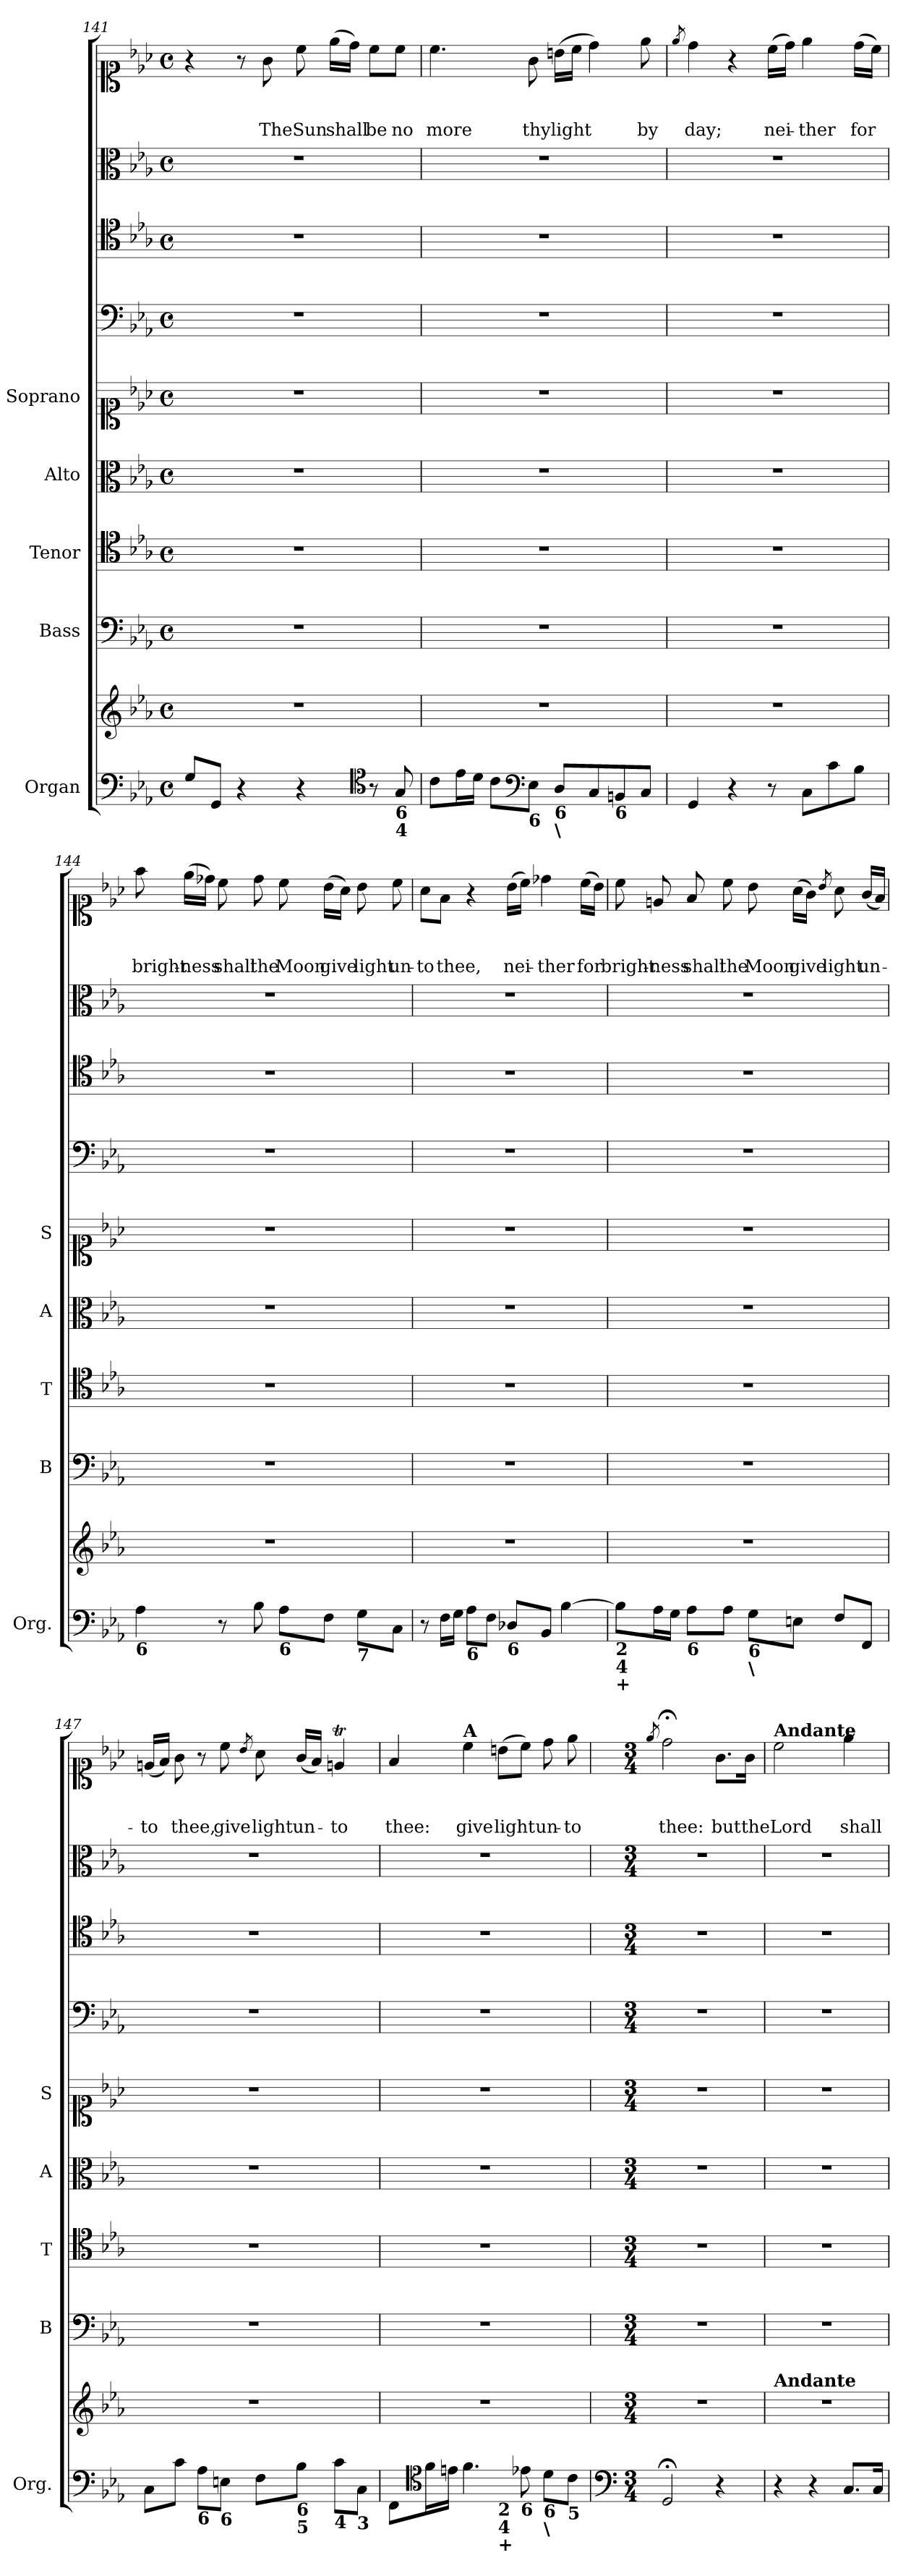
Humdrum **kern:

**kern	**kern	**kern	**kern	**kern	**kern	**kern	**kern	**kern	**kern	**text	**text	**text
*part9	*part9	*part8	*part7	*part6	*part5	*part4	*part3	*part2	*part1	*part1	*part1	*part1
*staff10	*staff9	*staff8	*staff7	*staff6	*staff5	*staff4	*staff3	*staff2	*staff1	*staff1	*staff1	*staff1
*I"Organ	*	*I"Bass	*I"Tenor	*I"Alto	*I"Soprano	*	*	*	*	*	*	*
*I'Org.	*	*I'B	*I'T	*I'A	*I'S	*	*	*	*	*	*	*
*clefF4	*clefG2	*clefF4	*clefC4	*clefC3	*clefC1	*clefF4	*clefC4	*clefC3	*clefC1	*	*	*
*k[b-e-a-]	*k[b-e-a-]	*k[b-e-a-]	*k[b-e-a-]	*k[b-e-a-]	*k[b-e-a-]	*k[b-e-a-]	*k[b-e-a-]	*k[b-e-a-]	*k[b-e-a-]	*	*	*
*c:	*c:	*c:	*c:	*c:	*c:	*c:	*c:	*c:	*c:	*	*	*
*M4/4	*M4/4	*M4/4	*M4/4	*M4/4	*M4/4	*M4/4	*M4/4	*M4/4	*M4/4	*	*	*
*met(c)	*met(c)	*met(c)	*met(c)	*met(c)	*met(c)	*met(c)	*met(c)	*met(c)	*met(c)	*	*	*
=141	=141	=141	=141	=141	=141	=141	=141	=141	=141	=141	=141	=141
8G/L	1r	1r	1r	1r	1r	1r	1r	1r	4r	.	.	.
8GG/J	.	.	.	.	.	.	.	.	.	.	.	.
4r	.	.	.	.	.	.	.	.	8r	.	.	.
!	!	!	!	!	!	!	!	!	!	!	!	!LO:LY:b
.	.	.	.	.	.	.	.	.	8g\	.	.	The
!	!	!	!	!	!	!	!	!	!	!	!	!LO:LY:b
4r	.	.	.	.	.	.	.	.	8cc\	.	.	Sun
!	!	!	!	!	!	!	!	!	!	!	!	!LO:LY:b
.	.	.	.	.	.	.	.	.	(>16ee-\LL	.	.	shall
.	.	.	.	.	.	.	.	.	16dd\JJ)	.	.	.
*clefC4	*	*	*	*	*	*	*	*	*	*	*	*
!	!	!	!	!	!	!	!	!	!	!	!	!LO:LY:b
8r	.	.	.	.	.	.	.	.	8cc\L	.	.	be
!LO:TX:b:B:t=6	!	!	!	!	!	!	!	!	!	!	!	!
!LO:TX:b:B:t=4	!	!	!	!	!	!	!	!	!	!	!	!
!	!	!	!	!	!	!	!	!	!	!	!	!LO:LY:b
8G/	.	.	.	.	.	.	.	.	8cc\J	.	.	no
!!LO:LB:g=z
=142	=142	=142	=142	=142	=142	=142	=142	=142	=142	=142	=142	=142
!	!	!	!	!	!	!	!	!	!	!	!	!LO:LY:b
8c\L	1r	1r	1r	1r	1r	1r	1r	1r	4.cc\	.	.	more
16e-\L	.	.	.	.	.	.	.	.	.	.	.	.
16d\JJ	.	.	.	.	.	.	.	.	.	.	.	.
8c\L	.	.	.	.	.	.	.	.	.	.	.	.
*clefF4	*	*	*	*	*	*	*	*	*	*	*	*
!LO:TX:b:B:t=6	!	!	!	!	!	!	!	!	!	!	!	!
!	!	!	!	!	!	!	!	!	!	!	!	!LO:LY:b
8E-\J	.	.	.	.	.	.	.	.	8g\	.	.	thy
!LO:TX:b:B:t=6	!	!	!	!	!	!	!	!	!	!	!	!
!LO:TX:b:B:t=\	!	!	!	!	!	!	!	!	!	!	!	!
!	!	!	!	!	!	!	!	!	!	!	!	!LO:LY:b
8D/L	.	.	.	.	.	.	.	.	(>16bn\LL	.	.	light
.	.	.	.	.	.	.	.	.	16cc\JJ	.	.	.
8C/	.	.	.	.	.	.	.	.	4dd\)	.	.	.
!LO:TX:b:B:t=6	!	!	!	!	!	!	!	!	!	!	!	!
8BBn/	.	.	.	.	.	.	.	.	.	.	.	.
!	!	!	!	!	!	!	!	!	!	!	!	!LO:LY:b
8C/J	.	.	.	.	.	.	.	.	8ee-\	.	.	by
=143	=143	=143	=143	=143	=143	=143	=143	=143	=143	=143	=143	=143
.	.	.	.	.	.	.	.	.	8qee-/	.	.	.
!	!	!	!	!	!	!	!	!	!	!	!	!LO:LY:b
4GG/	1r	1r	1r	1r	1r	1r	1r	1r	4dd\	.	.	day;
4r	.	.	.	.	.	.	.	.	4r	.	.	.
!	!	!	!	!	!	!	!	!	!	!	!	!LO:LY:b
8r	.	.	.	.	.	.	.	.	(>16cc\LL	.	.	nei-
.	.	.	.	.	.	.	.	.	16dd\JJ)	.	.	.
!	!	!	!	!	!	!	!	!	!	!	!	!LO:LY:b
8C\L	.	.	.	.	.	.	.	.	4ee-\	.	.	-ther
8c\	.	.	.	.	.	.	.	.	.	.	.	.
!	!	!	!	!	!	!	!	!	!	!	!	!LO:LY:b
8B-\J	.	.	.	.	.	.	.	.	(>16dd\LL	.	.	for
.	.	.	.	.	.	.	.	.	16cc\JJ)	.	.	.
=144	=144	=144	=144	=144	=144	=144	=144	=144	=144	=144	=144	=144
!LO:TX:b:B:t=6	!	!	!	!	!	!	!	!	!	!	!	!
!	!	!	!	!	!	!	!	!	!	!	!	!LO:LY:b
4A-\	1r	1r	1r	1r	1r	1r	1r	1r	8ff\	.	.	bright-
!	!	!	!	!	!	!	!	!	!	!	!	!LO:LY:b
.	.	.	.	.	.	.	.	.	(>16ee-\LL	.	.	-ness
.	.	.	.	.	.	.	.	.	16dd-X\JJ)	.	.	.
!	!	!	!	!	!	!	!	!	!	!	!	!LO:LY:b
8r	.	.	.	.	.	.	.	.	8cc\	.	.	shall
!	!	!	!	!	!	!	!	!	!	!	!	!LO:LY:b
8B-\	.	.	.	.	.	.	.	.	8dd-\	.	.	the
!LO:TX:b:B:t=6	!	!	!	!	!	!	!	!	!	!	!	!
!	!	!	!	!	!	!	!	!	!	!	!	!LO:LY:b
8A-\L	.	.	.	.	.	.	.	.	8cc\	.	.	Moon
!	!	!	!	!	!	!	!	!	!	!	!	!LO:LY:b
8F\J	.	.	.	.	.	.	.	.	(>16b-\LL	.	.	give
.	.	.	.	.	.	.	.	.	16a-\JJ)	.	.	.
!LO:TX:b:B:t=7	!	!	!	!	!	!	!	!	!	!	!	!
!	!	!	!	!	!	!	!	!	!	!	!	!LO:LY:b
8G\L	.	.	.	.	.	.	.	.	8b-\	.	.	light
!	!	!	!	!	!	!	!	!	!	!	!	!LO:LY:b
8C\J	.	.	.	.	.	.	.	.	8cc\	.	.	un-
!!LO:PB:g=z
=145	=145	=145	=145	=145	=145	=145	=145	=145	=145	=145	=145	=145
!	!	!	!	!	!	!	!	!	!	!	!	!LO:LY:b
8r	1r	1r	1r	1r	1r	1r	1r	1r	8a-\L	.	.	-to
!	!	!	!	!	!	!	!	!	!	!	!	!LO:LY:b
16F\LL	.	.	.	.	.	.	.	.	8f\J	.	.	thee,
16G\JJ	.	.	.	.	.	.	.	.	.	.	.	.
!LO:TX:b:B:t=6	!	!	!	!	!	!	!	!	!	!	!	!
8A-\L	.	.	.	.	.	.	.	.	4r	.	.	.
8F\J	.	.	.	.	.	.	.	.	.	.	.	.
!LO:TX:b:B:t=6	!	!	!	!	!	!	!	!	!	!	!	!
!	!	!	!	!	!	!	!	!	!	!	!	!LO:LY:b
8D-X/L	.	.	.	.	.	.	.	.	(>16b-\LL	.	.	nei-
.	.	.	.	.	.	.	.	.	16cc\JJ)	.	.	.
!	!	!	!	!	!	!	!	!	!	!	!	!LO:LY:b
8BB-/J	.	.	.	.	.	.	.	.	4dd-X\	.	.	-ther
[4B-\	.	.	.	.	.	.	.	.	.	.	.	.
!	!	!	!	!	!	!	!	!	!	!	!	!LO:LY:b
.	.	.	.	.	.	.	.	.	(>16cc\LL	.	.	for
.	.	.	.	.	.	.	.	.	16b-\JJ)	.	.	.
=146	=146	=146	=146	=146	=146	=146	=146	=146	=146	=146	=146	=146
!LO:TX:b:B:t=2	!	!	!	!	!	!	!	!	!	!	!	!
!LO:TX:b:B:t=4	!	!	!	!	!	!	!	!	!	!	!	!
!LO:TX:b:B:t=+	!	!	!	!	!	!	!	!	!	!	!	!
!	!	!	!	!	!	!	!	!	!	!	!	!LO:LY:b
8B-\L]	1r	1r	1r	1r	1r	1r	1r	1r	8cc\	.	.	bright-
!	!	!	!	!	!	!	!	!	!	!	!	!LO:LY:b
16A-\L	.	.	.	.	.	.	.	.	8en/	.	.	-ness
16G\JJ	.	.	.	.	.	.	.	.	.	.	.	.
!LO:TX:b:B:t=6	!	!	!	!	!	!	!	!	!	!	!	!
!	!	!	!	!	!	!	!	!	!	!	!	!LO:LY:b
8A-\L	.	.	.	.	.	.	.	.	8f/	.	.	shall
!	!	!	!	!	!	!	!	!	!	!	!	!LO:LY:b
8A-\J	.	.	.	.	.	.	.	.	8cc\	.	.	the
!LO:TX:b:B:t=6	!	!	!	!	!	!	!	!	!	!	!	!
!LO:TX:b:B:t=\	!	!	!	!	!	!	!	!	!	!	!	!
!	!	!	!	!	!	!	!	!	!	!	!	!LO:LY:b
8G\L	.	.	.	.	.	.	.	.	8b-\	.	.	Moon
!	!	!	!	!	!	!	!	!	!	!	!	!LO:LY:b
8En\J	.	.	.	.	.	.	.	.	(>16a-\LL	.	.	give
.	.	.	.	.	.	.	.	.	16g\JJ)	.	.	.
.	.	.	.	.	.	.	.	.	8qb-/	.	.	.
!	!	!	!	!	!	!	!	!	!	!	!	!LO:LY:b
8F/L	.	.	.	.	.	.	.	.	8a-\	.	.	light
!	!	!	!	!	!	!	!	!	!	!	!	!LO:LY:b
8FF/J	.	.	.	.	.	.	.	.	(<16g/LL	.	.	un-
.	.	.	.	.	.	.	.	.	16f/JJ)	.	.	.
=147	=147	=147	=147	=147	=147	=147	=147	=147	=147	=147	=147	=147
!	!	!	!	!	!	!	!	!	!	!	!	!LO:LY:b
8C\L	1r	1r	1r	1r	1r	1r	1r	1r	(<16en/LL	.	.	-to
.	.	.	.	.	.	.	.	.	16f/JJ)	.	.	.
!	!	!	!	!	!	!	!	!	!	!	!	!LO:LY:b
8c\J	.	.	.	.	.	.	.	.	8g\	.	.	thee,
!LO:TX:b:B:t=6	!	!	!	!	!	!	!	!	!	!	!	!
8A-\L	.	.	.	.	.	.	.	.	8r	.	.	.
!LO:TX:b:B:t=6	!	!	!	!	!	!	!	!	!	!	!	!
!	!	!	!	!	!	!	!	!	!	!	!	!LO:LY:b
8En\J	.	.	.	.	.	.	.	.	8cc\	.	.	give
.	.	.	.	.	.	.	.	.	8qb-/	.	.	.
!	!	!	!	!	!	!	!	!	!	!	!	!LO:LY:b
8F\L	.	.	.	.	.	.	.	.	8a-\	.	.	light
!LO:TX:b:B:t=6	!	!	!	!	!	!	!	!	!	!	!	!
!LO:TX:b:B:t=5	!	!	!	!	!	!	!	!	!	!	!	!
!	!	!	!	!	!	!	!	!	!	!	!	!LO:LY:b
8B-\J	.	.	.	.	.	.	.	.	(<16g/LL	.	.	un-
.	.	.	.	.	.	.	.	.	16f/JJ)	.	.	.
!LO:TX:b:B:t=4	!	!	!	!	!	!	!	!	!	!	!	!
!	!	!	!	!	!	!	!	!	!	!	!	!LO:LY:b
8c\L	.	.	.	.	.	.	.	.	4ent/	.	.	-to
!LO:TX:b:B:t=3	!	!	!	!	!	!	!	!	!	!	!	!
8C\J	.	.	.	.	.	.	.	.	.	.	.	.
!!LO:LB:g=z
=148	=148	=148	=148	=148	=148	=148	=148	=148	=148	=148	=148	=148
!	!	!	!	!	!	!	!	!	!	!	!	!LO:LY:b
*^	*	*	*	*	*	*	*	*	*	*	*	*
8FF\L	2ryy	1r	1r	1r	1r	1r	1r	1r	1r	4f/	.	.	thee:
*clefC4	*	*	*	*	*	*	*	*	*	*	*	*	*
16f\L	.	.	.	.	.	.	.	.	.	.	.	.	.
16en\JJ	.	.	.	.	.	.	.	.	.	.	.	.	.
!	!	!	!	!	!	!	!	!	!	!LO:TX:a:B:t=A	!	!	!
!	!	!	!	!	!	!	!	!	!	!	!	!	!LO:LY:b
4.f\	.	.	.	.	.	.	.	.	.	4cc\	.	.	give
!	!LO:TX:b:B:t=2	!	!	!	!	!	!	!	!	!	!	!	!
!	!LO:TX:b:B:t=4	!	!	!	!	!	!	!	!	!	!	!	!
!	!LO:TX:b:B:t=+	!	!	!	!	!	!	!	!	!	!	!	!
!	!	!	!	!	!	!	!	!	!	!	!	!	!LO:LY:b
.	2ryy	.	.	.	.	.	.	.	.	(>8bn\L	.	.	light
!LO:TX:b:B:t=6	!	!	!	!	!	!	!	!	!	!	!	!	!
8e-X\	.	.	.	.	.	.	.	.	.	8cc\J)	.	.	.
!LO:TX:b:B:t=6	!	!	!	!	!	!	!	!	!	!	!	!	!
!LO:TX:b:B:t=\	!	!	!	!	!	!	!	!	!	!	!	!	!
!	!	!	!	!	!	!	!	!	!	!	!	!	!LO:LY:b
8d\L	.	.	.	.	.	.	.	.	.	8dd\	.	.	un-
!LO:TX:b:B:t=5	!	!	!	!	!	!	!	!	!	!	!	!	!
!	!	!	!	!	!	!	!	!	!	!	!	!	!LO:LY:b
8c\J	.	.	.	.	.	.	.	.	.	8ee-\	.	.	-to
*v	*v	*	*	*	*	*	*	*	*	*	*	*	*
=149	=149	=149	=149	=149	=149	=149	=149	=149	=149	=149	=149	=149
*clefF4	*	*	*	*	*	*	*	*	*	*	*	*
*M3/4	*M3/4	*M3/4	*M3/4	*M3/4	*M3/4	*M3/4	*M3/4	*M3/4	*M3/4	*	*	*
.	.	.	.	.	.	.	.	.	8qee-/	.	.	.
!	!	!	!	!	!	!	!	!	!	!	!	!LO:LY:b
2GG;/	2.r	2.r	2.r	2.r	2.r	2.r	2.r	2.r	2dd;<\	.	.	thee:
!	!	!	!	!	!	!	!	!	!	!	!	!LO:LY:b
4r	.	.	.	.	.	.	.	.	8.g\L	.	.	but
!	!	!	!	!	!	!	!	!	!	!	!	!LO:LY:b
.	.	.	.	.	.	.	.	.	16g\Jk	.	.	the
=150	=150	=150	=150	=150	=150	=150	=150	=150	=150	=150	=150	=150
*	*MM100	*	*	*	*	*	*	*	*MM100	*	*	*
!	!	!	!	!	!	!	!	!	!LO:TX:a:B:t=Andante	!	!	!
!	!LO:TX:a:B:t=Andante	!	!	!	!	!	!	!	!	!	!	!
!	!	!	!	!	!	!	!	!	!	!	!	!LO:LY:b
4r	2.r	2.r	2.r	2.r	2.r	2.r	2.r	2.r	2cc\	.	.	Lord
4r	.	.	.	.	.	.	.	.	.	.	.	.
!	!	!	!	!	!	!	!	!	!	!	!	!LO:LY:b
8.C/L	.	.	.	.	.	.	.	.	4ee-\	.	.	shall
16C/Jk	.	.	.	.	.	.	.	.	.	.	.	.
=	=	=	=	=	=	=	=	=	=	=	=	=
*-	*-	*-	*-	*-	*-	*-	*-	*-	*-	*-	*-	*-
